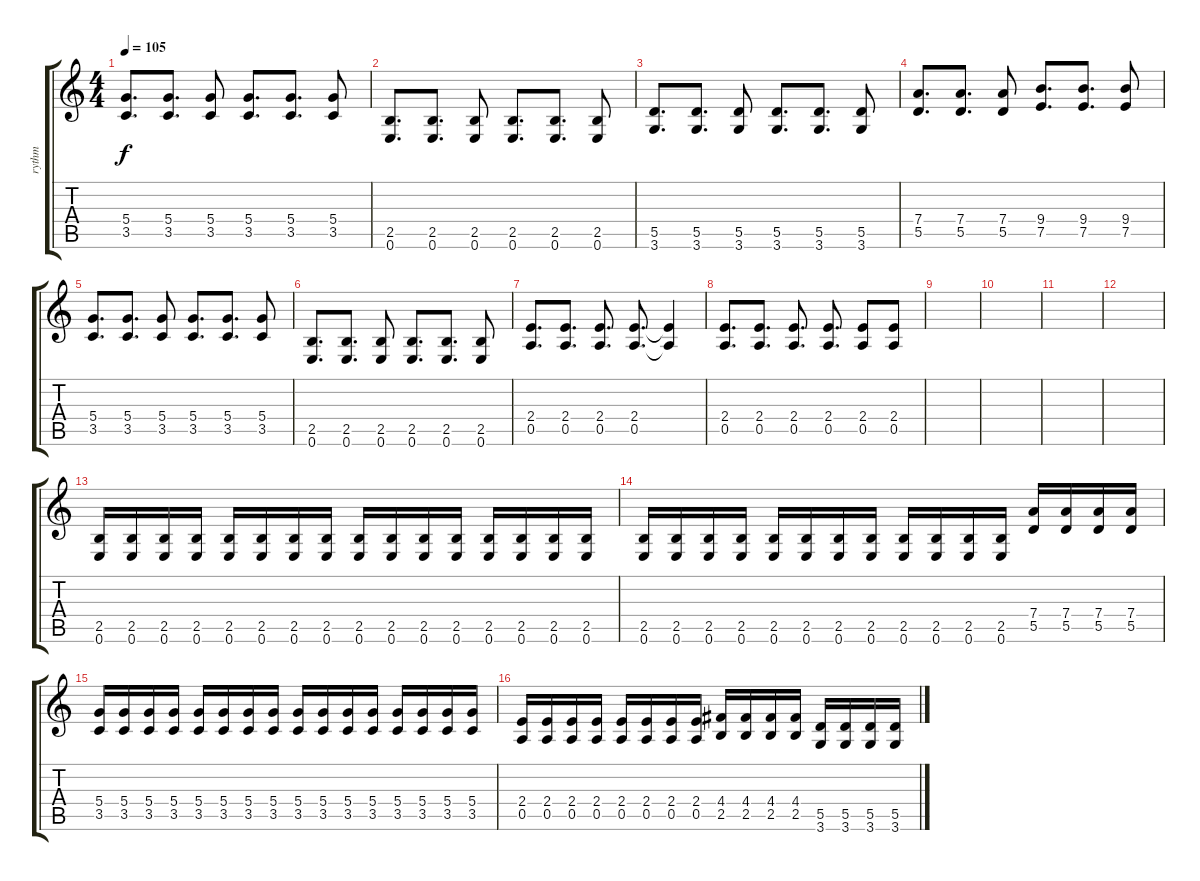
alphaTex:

\track ("rythm" "rythm") {instrument distortionguitar}
\staff {score tabs}
\tuning (E4 B3 G3 D3 A2 E2) {hide}
\ts (4 4)
\tempo 105
\clef g2
\ks c
(5.4 3.5).8{d dy f} (5.4 3.5).8{d} (5.4 3.5).8 (5.4 3.5).8{d} (5.4 3.5).8{d} (5.4 3.5).8 |
(2.5 0.6).8{d} (2.5 0.6).8{d} (2.5 0.6).8 (2.5 0.6).8{d} (2.5 0.6).8{d} (2.5 0.6).8 |
(5.5 3.6).8{d} (5.5 3.6).8{d} (5.5 3.6).8 (5.5 3.6).8{d} (5.5 3.6).8{d} (5.5 3.6).8 |
(7.4 5.5).8{d} (7.4 5.5).8{d} (7.4 5.5).8 (9.4 7.5).8{d} (9.4 7.5).8{d} (9.4 7.5).8 |
(5.4 3.5).8{d} (5.4 3.5).8{d} (5.4 3.5).8 (5.4 3.5).8{d} (5.4 3.5).8{d} (5.4 3.5).8 |
(2.5 0.6).8{d} (2.5 0.6).8{d} (2.5 0.6).8 (2.5 0.6).8{d} (2.5 0.6).8{d} (2.5 0.6).8 |
(2.4 0.5).8{d} (2.4 0.5).8{d} (2.4 0.5).8{d} (2.4 0.5).8{d} (2.4{t} 0.5{t}).4 |
(2.4 0.5).8{d} (2.4 0.5).8{d} (2.4 0.5).8{d} (2.4 0.5).8{d} (2.4 0.5).8 (2.4 0.5).8 |
|
|
|
|
(2.5 0.6).16 (2.5 0.6).16 (2.5 0.6).16 (2.5 0.6).16 (2.5 0.6).16 (2.5 0.6).16 (2.5 0.6).16 (2.5 0.6).16 (2.5 0.6).16 (2.5 0.6).16 (2.5 0.6).16 (2.5 0.6).16 (2.5 0.6).16 (2.5 0.6).16 (2.5 0.6).16 (2.5 0.6).16 |
(2.5 0.6).16 (2.5 0.6).16 (2.5 0.6).16 (2.5 0.6).16 (2.5 0.6).16 (2.5 0.6).16 (2.5 0.6).16 (2.5 0.6).16 (2.5 0.6).16 (2.5 0.6).16 (2.5 0.6).16 (2.5 0.6).16 (7.4 5.5).16 (7.4 5.5).16 (7.4 5.5).16 (7.4 5.5).16 |
(5.4 3.5).16 (5.4 3.5).16 (5.4 3.5).16 (5.4 3.5).16 (5.4 3.5).16 (5.4 3.5).16 (5.4 3.5).16 (5.4 3.5).16 (5.4 3.5).16 (5.4 3.5).16 (5.4 3.5).16 (5.4 3.5).16 (5.4 3.5).16 (5.4 3.5).16 (5.4 3.5).16 (5.4 3.5).16 |
(2.4 0.5).16 (2.4 0.5).16 (2.4 0.5).16 (2.4 0.5).16 (2.4 0.5).16 (2.4 0.5).16 (2.4 0.5).16 (2.4 0.5).16 (4.4 2.5).16 (4.4 2.5).16 (4.4 2.5).16 (4.4 2.5).16 (5.5 3.6).16 (5.5 3.6).16 (5.5 3.6).16 (5.5 3.6).16
